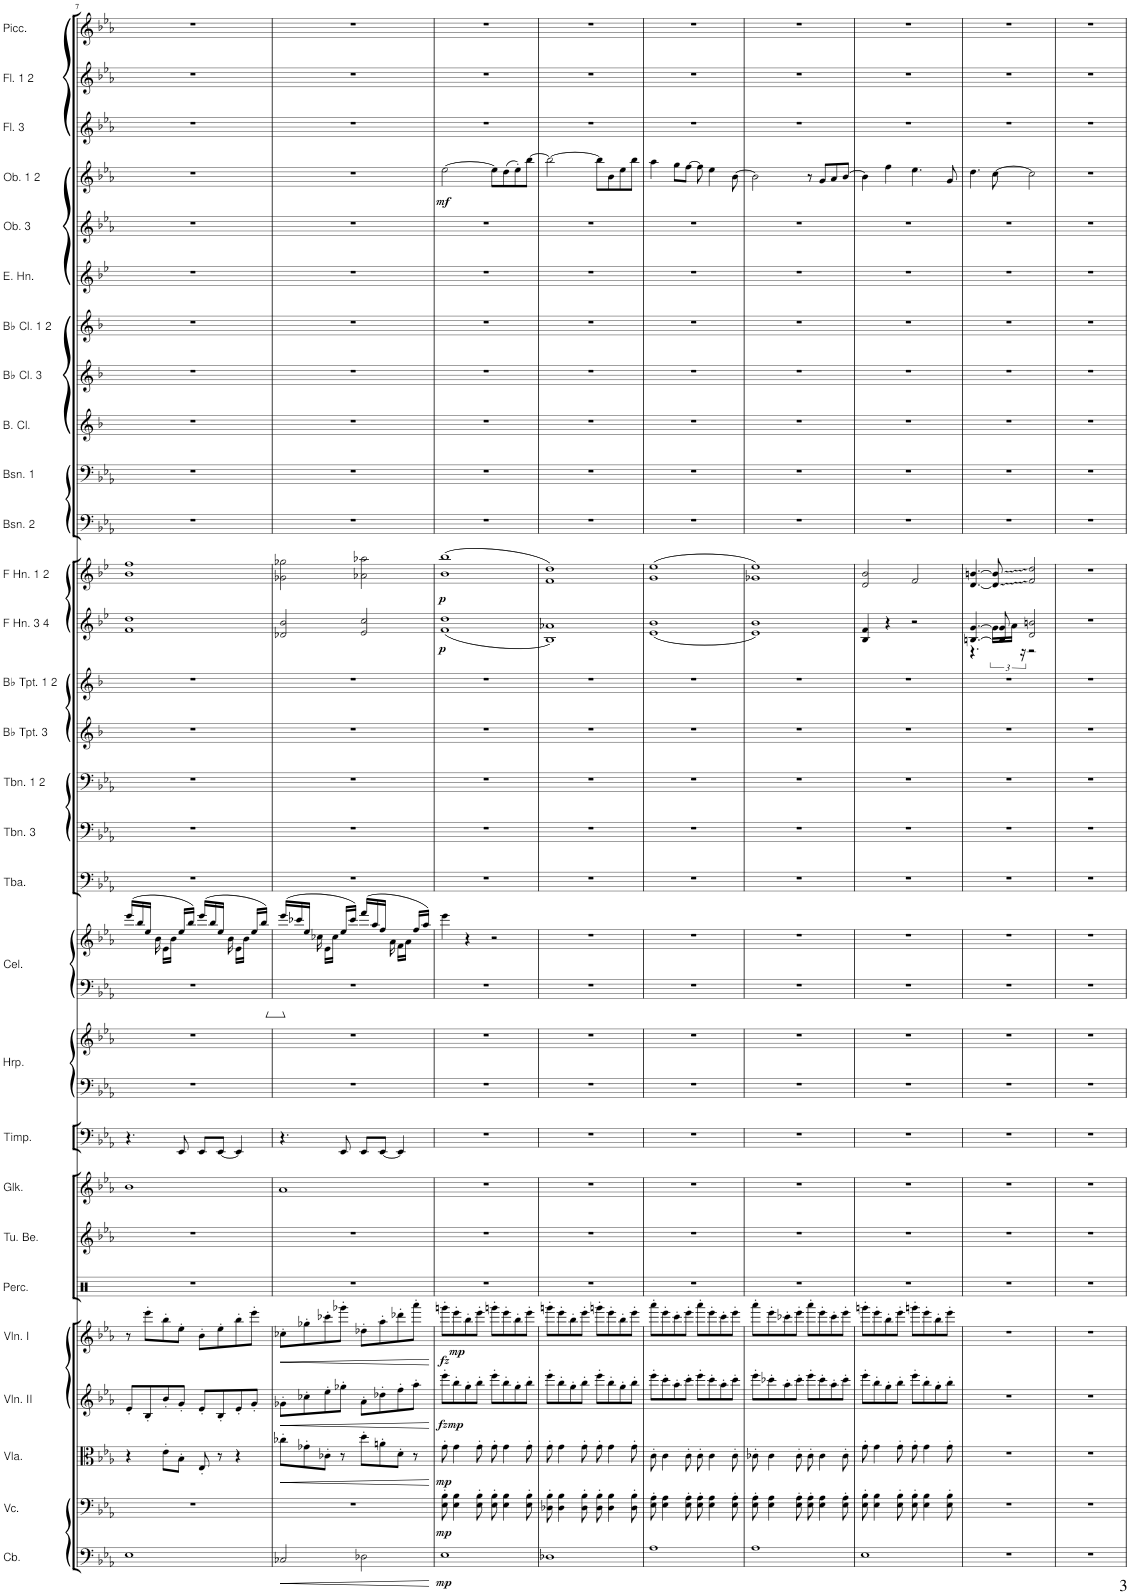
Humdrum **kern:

**kern	**dynam	**kern	**dynam	**kern	**dynam	**kern	**dynam	**kern	**dynam	**kern	**kern	**kern	**kern	**kern	**kern	**kern	**kern	**kern	**kern	**kern	**kern	**kern	**kern	**dynam	**kern	**dynam	**kern	**kern	**kern	**kern	**kern	**kern	**kern	**kern	**dynam	**kern	**kern	**kern
*part29	*part29	*part28	*part28	*part27	*part27	*part26	*part26	*part25	*part25	*part24	*part23	*part22	*part21	*part20	*part20	*part19	*part19	*part18	*part17	*part16	*part15	*part14	*part13	*part13	*part12	*part12	*part11	*part10	*part9	*part8	*part7	*part6	*part5	*part4	*part4	*part3	*part2	*part1
*staff31	*staff31	*staff30	*staff30	*staff29	*staff29	*staff28	*staff28	*staff27	*staff27	*staff26	*staff25	*staff24	*staff23	*staff22	*staff21	*staff20	*staff19	*staff18	*staff17	*staff16	*staff15	*staff14	*staff13	*staff13	*staff12	*staff12	*staff11	*staff10	*staff9	*staff8	*staff7	*staff6	*staff5	*staff4	*staff4	*staff3	*staff2	*staff1
*I"Contrabasse	*	*I"Violoncello	*	*I"Viola	*	*I"Violin II	*	*I"Violin I	*	*I"Percussion	*I"Tubular Bells	*I"Glockenspiel	*I"Timpani	*I"Harp	*	*I"Piano/Celesta	*	*I"Tuba	*I"Trombone 3	*I"Trombone 1 2	*I"Bb Trumpet 3	*I"Bb Trumpet 1 2	*I"F Horn 3 4	*	*I"F Horn 1 2	*	*I"Bassoon 2	*I"Bassoon 1	*I"Bass Clarinet	*I"Bb Clarinet 3	*I"Bb Clarinet 1 2	*I"English Horn	*I"Oboe 3	*I"Oboe 1 2	*	*I"Flute 3	*I"Flute 1 2	*I"Piccolo
*I'Cb.	*	*I'Vc.	*	*I'Vla.	*	*I'Vln. II	*	*I'Vln. I	*	*I'Perc.	*I'Tu. Be.	*I'Glk.	*I'Timp.	*I'Hrp.	*	*I'Cel.	*	*I'Tba.	*I'Tbn. 3	*I'Tbn. 1 2	*I'Bb Tpt. 3	*I'Bb Tpt. 1 2	*I'F Hn. 3 4	*	*I'F Hn. 1 2	*	*I'Bsn. 2	*I'Bsn. 1	*I'B. Cl.	*I'Bb Cl. 3	*I'Bb Cl. 1 2	*I'E. Hn.	*I'Ob. 3	*I'Ob. 1 2	*	*I'Fl. 3	*I'Fl. 1 2	*I'Picc.
!!LO:PB:g=z
*clefF4	*	*clefF4	*	*clefC3	*	*clefG2	*	*clefG2	*	*clefX	*clefG2	*clefG2	*clefF4	*clefF4	*clefG2	*clefF4	*clefG2	*clefF4	*clefF4	*clefF4	*clefG2	*clefG2	*clefG2	*	*clefG2	*	*clefF4	*clefF4	*clefG2	*clefG2	*clefG2	*clefG2	*clefG2	*clefG2	*	*clefG2	*clefG2	*clefG2
*Trd7c12	*	*	*	*	*	*	*	*	*	*	*	*Trd-14c-24	*	*	*	*Trd-7c-12	*Trd-7c-12	*	*	*	*Trd1c2	*Trd1c2	*Trd4c7	*	*Trd4c7	*	*	*	*Trd8c14	*Trd1c2	*Trd1c2	*Trd4c7	*	*	*	*	*	*Trd-7c-12
*k[b-e-a-]	*	*k[b-e-a-]	*	*k[b-e-a-]	*	*k[b-e-a-]	*	*k[b-e-a-]	*	*k[]	*k[b-e-a-]	*k[b-e-a-]	*k[b-e-a-]	*k[b-e-a-]	*k[b-e-a-]	*k[b-e-a-]	*k[b-e-a-]	*k[b-e-a-]	*k[b-e-a-]	*k[b-e-a-]	*k[b-]	*k[b-]	*k[b-e-]	*	*k[b-e-]	*	*k[b-e-a-]	*k[b-e-a-]	*k[b-]	*k[b-]	*k[b-]	*k[b-e-]	*k[b-e-a-]	*k[b-e-a-]	*	*k[b-e-a-]	*k[b-e-a-]	*k[b-e-a-]
=7	=7	=7	=7	=7	=7	=7	=7	=7	=7	=7	=7	=7	=7	=7	=7	=7	=7	=7	=7	=7	=7	=7	=7	=7	=7	=7	=7	=7	=7	=7	=7	=7	=7	=7	=7	=7	=7	=7
1E-	.	1r	.	4r	.	8e-'/L	.	8r	.	1r	1r	1b-	4.r	1r	1r	1r	(16eee-/LL	1r	1r	1r	1r	1r	1f 1dd	.	1b- 1ff	.	1r	1r	1r	1r	1r	1r	1r	1r	.	1r	1r	1r
.	.	.	.	.	.	.	.	.	.	.	.	.	.	.	.	.	16bb-/	.	.	.	.	.	.	.	.	.	.	.	.	.	.	.	.	.	.	.	.	.
.	.	.	.	.	.	8B-'/	.	8eee-'\L	.	.	.	.	.	.	.	.	16ee-/JJ	.	.	.	.	.	.	.	.	.	.	.	.	.	.	.	.	.	.	.	.	.
.	.	.	.	.	.	.	.	.	.	.	.	.	.	.	.	.	16b-\	.	.	.	.	.	.	.	.	.	.	.	.	.	.	.	.	.	.	.	.	.
.	.	.	.	8e-'\L	.	8b-'/	.	8bb-'\	.	.	.	.	.	.	.	.	16e-\LL	.	.	.	.	.	.	.	.	.	.	.	.	.	.	.	.	.	.	.	.	.
.	.	.	.	.	.	.	.	.	.	.	.	.	.	.	.	.	16b-\JJ	.	.	.	.	.	.	.	.	.	.	.	.	.	.	.	.	.	.	.	.	.
.	.	.	.	8B-'\J	.	8g'/J	.	8ee-'\J	.	.	.	.	8EE-/	.	.	.	16ee-/LL	.	.	.	.	.	.	.	.	.	.	.	.	.	.	.	.	.	.	.	.	.
.	.	.	.	.	.	.	.	.	.	.	.	.	.	.	.	.	16bb-/JJ)	.	.	.	.	.	.	.	.	.	.	.	.	.	.	.	.	.	.	.	.	.
.	.	.	.	8E-'/	.	8e-'/L	.	8b-'\L	.	.	.	.	8EE-/L	.	.	.	(16eee-/LL	.	.	.	.	.	.	.	.	.	.	.	.	.	.	.	.	.	.	.	.	.
.	.	.	.	.	.	.	.	.	.	.	.	.	.	.	.	.	16bb-/	.	.	.	.	.	.	.	.	.	.	.	.	.	.	.	.	.	.	.	.	.
.	.	.	.	8r	.	8B-'/	.	8ee-'\	.	.	.	.	[8EE-/J	.	.	.	16ee-/JJ	.	.	.	.	.	.	.	.	.	.	.	.	.	.	.	.	.	.	.	.	.
.	.	.	.	.	.	.	.	.	.	.	.	.	.	.	.	.	16b-\	.	.	.	.	.	.	.	.	.	.	.	.	.	.	.	.	.	.	.	.	.
.	.	.	.	4r	.	8e-'/	.	8bb-'\	.	.	.	.	4EE-/]	.	.	.	16e-\LL	.	.	.	.	.	.	.	.	.	.	.	.	.	.	.	.	.	.	.	.	.
.	.	.	.	.	.	.	.	.	.	.	.	.	.	.	.	.	16b-\JJ	.	.	.	.	.	.	.	.	.	.	.	.	.	.	.	.	.	.	.	.	.
.	.	.	.	.	.	8g'/J	.	8eee-'\J	.	.	.	.	.	.	.	.	16ee-/LL	.	.	.	.	.	.	.	.	.	.	.	.	.	.	.	.	.	.	.	.	.
.	.	.	.	.	.	.	.	.	.	.	.	.	.	.	.	.	16bb-/JJ)	.	.	.	.	.	.	.	.	.	.	.	.	.	.	.	.	.	.	.	.	.
=8	=8	=8	=8	=8	=8	=8	=8	=8	=8	=8	=8	=8	=8	=8	=8	=8	=8	=8	=8	=8	=8	=8	=8	=8	=8	=8	=8	=8	=8	=8	=8	=8	=8	=8	=8	=8	=8	=8
!	!LO:HP:b	!	!	!	!LO:HP:b	!	!LO:HP:b	!	!LO:HP:b	!	!	!	!	!	!	!	!	!	!	!	!	!	!	!	!	!	!	!	!	!	!	!	!	!	!	!	!	!
2C-X/	<	1r	.	8cc-X'\L	<	8g-X'\L	<	8cc-X'\L	<	1r	1r	1a-	4.r	1r	1r	1r	(16eee-/LL	1r	1r	1r	1r	1r	2d-X/ 2b-/	.	2g-X\ 2gg-X\	.	1r	1r	1r	1r	1r	1r	1r	1r	.	1r	1r	1r
.	.	.	.	.	.	.	.	.	.	.	.	.	.	.	.	.	16ccc-X/	.	.	.	.	.	.	.	.	.	.	.	.	.	.	.	.	.	.	.	.	.
.	.	.	.	8g-X'\	.	8cc-X'\	.	8gg-X'\	.	.	.	.	.	.	.	.	16ee-/JJ	.	.	.	.	.	.	.	.	.	.	.	.	.	.	.	.	.	.	.	.	.
.	.	.	.	.	.	.	.	.	.	.	.	.	.	.	.	.	16cc-X\	.	.	.	.	.	.	.	.	.	.	.	.	.	.	.	.	.	.	.	.	.
.	.	.	.	8c-X'\J	.	8ee-'\	.	8ccc-X'\	.	.	.	.	.	.	.	.	16e-\LL	.	.	.	.	.	.	.	.	.	.	.	.	.	.	.	.	.	.	.	.	.
.	.	.	.	.	.	.	.	.	.	.	.	.	.	.	.	.	16cc-\JJ	.	.	.	.	.	.	.	.	.	.	.	.	.	.	.	.	.	.	.	.	.
.	.	.	.	8r	.	8gg-X'\J	.	8ggg-X'\J	.	.	.	.	8EE-/	.	.	.	16ee-/LL	.	.	.	.	.	.	.	.	.	.	.	.	.	.	.	.	.	.	.	.	.
.	.	.	.	.	.	.	.	.	.	.	.	.	.	.	.	.	16ccc-/JJ)	.	.	.	.	.	.	.	.	.	.	.	.	.	.	.	.	.	.	.	.	.
2D-X\	.	.	.	8dd'\L	.	8a-'\L	.	8dd-X'\L	.	.	.	.	8EE-/L	.	.	.	(16fff/LL	.	.	.	.	.	2e-/ 2cc/	.	2a-X\ 2aa-X\	.	.	.	.	.	.	.	.	.	.	.	.	.
.	.	.	.	.	.	.	.	.	.	.	.	.	.	.	.	.	16aa-/	.	.	.	.	.	.	.	.	.	.	.	.	.	.	.	.	.	.	.	.	.
.	.	.	.	8an'\	.	8dd-X'\	.	8aa-'\	.	.	.	.	[8EE-/J	.	.	.	16ff/JJ	.	.	.	.	.	.	.	.	.	.	.	.	.	.	.	.	.	.	.	.	.
.	.	.	.	.	.	.	.	.	.	.	.	.	.	.	.	.	16a-\	.	.	.	.	.	.	.	.	.	.	.	.	.	.	.	.	.	.	.	.	.
.	.	.	.	8d'\J	.	8ff'\	.	8ddd-X'\	.	.	.	.	4EE-/]	.	.	.	16f\LL	.	.	.	.	.	.	.	.	.	.	.	.	.	.	.	.	.	.	.	.	.
.	.	.	.	.	.	.	.	.	.	.	.	.	.	.	.	.	16a-\JJ	.	.	.	.	.	.	.	.	.	.	.	.	.	.	.	.	.	.	.	.	.
.	.	.	.	8r	.	8aa-'\J	.	8aaa-'\J	.	.	.	.	.	.	.	.	16ff/LL	.	.	.	.	.	.	.	.	.	.	.	.	.	.	.	.	.	.	.	.	.
.	.	.	.	.	.	.	.	.	.	.	.	.	.	.	.	.	16aa-/JJ)	.	.	.	.	.	.	.	.	.	.	.	.	.	.	.	.	.	.	.	.	.
.	[	.	.	.	[	.	[	.	[	.	.	.	.	.	.	.	.	.	.	.	.	.	.	.	.	.	.	.	.	.	.	.	.	.	.	.	.	.
=9	=9	=9	=9	=9	=9	=9	=9	=9	=9	=9	=9	=9	=9	=9	=9	=9	=9	=9	=9	=9	=9	=9	=9	=9	=9	=9	=9	=9	=9	=9	=9	=9	=9	=9	=9	=9	=9	=9
!	!LO:DY:b	!	!LO:DY:b	!	!LO:DY:b	!	!LO:DY:b	!	!LO:DY:b	!	!	!	!	!	!	!	!	!	!	!	!	!	!	!LO:DY:b	!	!LO:DY:b	!	!	!	!	!	!	!	!	!LO:DY:b	!	!	!
1E-	mp	8E-\' 8B-\'	mp	8g'\	mp	8eee-'\L	fz	8gggn'\L	fz	1r	1r	1r	1r	1r	1r	1r	4eee-\	1r	1r	1r	1r	1r	(1f 1dd	p	(1b- 1bb-	p	1r	1r	1r	1r	1r	1r	1r	[2ee-\	mf	1r	1r	1r
!	!	!	!	!	!	!	!LO:DY:b	!	!LO:DY:b	!	!	!	!	!	!	!	!	!	!	!	!	!	!	!	!	!	!	!	!	!	!	!	!	!	!	!	!	!
.	.	4E-\ 4B-\	.	4g\	.	8bb-'\	mp	8eee-'\	mp	.	.	.	.	.	.	.	.	.	.	.	.	.	.	.	.	.	.	.	.	.	.	.	.	.	.	.	.	.
.	.	.	.	.	.	8gg'\	.	8bb-'\	.	.	.	.	.	.	.	.	4r	.	.	.	.	.	.	.	.	.	.	.	.	.	.	.	.	.	.	.	.	.
.	.	8E-\' 8B-\'	.	8g'\	.	8bb-'\J	.	8eee-'\J	.	.	.	.	.	.	.	.	.	.	.	.	.	.	.	.	.	.	.	.	.	.	.	.	.	.	.	.	.	.
.	.	8E-\' 8B-\'	.	8g'\	.	8eee-'\L	.	8gggn'\L	.	.	.	.	.	.	.	.	2r	.	.	.	.	.	.	.	.	.	.	.	.	.	.	.	.	8ee-\L]	.	.	.	.
.	.	4E-\ 4B-\	.	4g\	.	8bb-'\	.	8eee-'\	.	.	.	.	.	.	.	.	.	.	.	.	.	.	.	.	.	.	.	.	.	.	.	.	.	(8dd\	.	.	.	.
.	.	.	.	.	.	8gg'\	.	8bb-'\	.	.	.	.	.	.	.	.	.	.	.	.	.	.	.	.	.	.	.	.	.	.	.	.	.	8ee-'\)	.	.	.	.
.	.	8E-\' 8B-\'	.	8g'\	.	8bb-'\J	.	8eee-'\J	.	.	.	.	.	.	.	.	.	.	.	.	.	.	.	.	.	.	.	.	.	.	.	.	.	[8bb-\J	.	.	.	.
=10	=10	=10	=10	=10	=10	=10	=10	=10	=10	=10	=10	=10	=10	=10	=10	=10	=10	=10	=10	=10	=10	=10	=10	=10	=10	=10	=10	=10	=10	=10	=10	=10	=10	=10	=10	=10	=10	=10
1D-X	.	8D-X\' 8B-\'	.	8g'\	.	8eee-'\L	.	8gggn'\L	.	1r	1r	1r	1r	1r	1r	1r	1r	1r	1r	1r	1r	1r	1B- 1a-X)	.	1f 1dd)	.	1r	1r	1r	1r	1r	1r	1r	2bb-\_	.	1r	1r	1r
.	.	4D-\ 4B-\	.	4g\	.	8bb-'\	.	8eee-'\	.	.	.	.	.	.	.	.	.	.	.	.	.	.	.	.	.	.	.	.	.	.	.	.	.	.	.	.	.	.
.	.	.	.	.	.	8gg'\	.	8bb-'\	.	.	.	.	.	.	.	.	.	.	.	.	.	.	.	.	.	.	.	.	.	.	.	.	.	.	.	.	.	.
.	.	8D-\' 8B-\'	.	8g'\	.	8bb-'\J	.	8eee-'\J	.	.	.	.	.	.	.	.	.	.	.	.	.	.	.	.	.	.	.	.	.	.	.	.	.	.	.	.	.	.
.	.	8D-\' 8B-\'	.	8g'\	.	8eee-'\L	.	8gggn'\L	.	.	.	.	.	.	.	.	.	.	.	.	.	.	.	.	.	.	.	.	.	.	.	.	.	8bb-\L]	.	.	.	.
.	.	4D-\ 4B-\	.	4g\	.	8bb-'\	.	8eee-'\	.	.	.	.	.	.	.	.	.	.	.	.	.	.	.	.	.	.	.	.	.	.	.	.	.	8b-\	.	.	.	.
.	.	.	.	.	.	8gg'\	.	8bb-'\	.	.	.	.	.	.	.	.	.	.	.	.	.	.	.	.	.	.	.	.	.	.	.	.	.	8ee-\	.	.	.	.
.	.	8D-\' 8B-\'	.	8g'\	.	8bb-'\J	.	8eee-'\J	.	.	.	.	.	.	.	.	.	.	.	.	.	.	.	.	.	.	.	.	.	.	.	.	.	8bb-\J	.	.	.	.
=11	=11	=11	=11	=11	=11	=11	=11	=11	=11	=11	=11	=11	=11	=11	=11	=11	=11	=11	=11	=11	=11	=11	=11	=11	=11	=11	=11	=11	=11	=11	=11	=11	=11	=11	=11	=11	=11	=11
1A-	.	8E-\' 8A-\'	.	8c'\	.	8eee-'\L	.	8aaa-'\L	.	1r	1r	1r	1r	1r	1r	1r	1r	1r	1r	1r	1r	1r	(1e- 1b-	.	(1g 1ee-	.	1r	1r	1r	1r	1r	1r	1r	4aa-\	.	1r	1r	1r
.	.	4E-\ 4A-\	.	4c\	.	8ccc'\	.	8eee-'\	.	.	.	.	.	.	.	.	.	.	.	.	.	.	.	.	.	.	.	.	.	.	.	.	.	.	.	.	.	.
.	.	.	.	.	.	8aa-'\	.	8ccc'\	.	.	.	.	.	.	.	.	.	.	.	.	.	.	.	.	.	.	.	.	.	.	.	.	.	8gg\L	.	.	.	.
.	.	8E-\' 8A-\'	.	8c'\	.	8ccc'\J	.	8eee-'\J	.	.	.	.	.	.	.	.	.	.	.	.	.	.	.	.	.	.	.	.	.	.	.	.	.	[8ff\J	.	.	.	.
.	.	8E-\' 8A-\'	.	8c'\	.	8eee-'\L	.	8aaa-'\L	.	.	.	.	.	.	.	.	.	.	.	.	.	.	.	.	.	.	.	.	.	.	.	.	.	8ff\]	.	.	.	.
.	.	4E-\ 4A-\	.	4c\	.	8ccc'\	.	8eee-'\	.	.	.	.	.	.	.	.	.	.	.	.	.	.	.	.	.	.	.	.	.	.	.	.	.	4ee-\	.	.	.	.
.	.	.	.	.	.	8aa-'\	.	8ccc'\	.	.	.	.	.	.	.	.	.	.	.	.	.	.	.	.	.	.	.	.	.	.	.	.	.	.	.	.	.	.
.	.	8E-\' 8A-\'	.	8c'\	.	8ccc'\J	.	8eee-'\J	.	.	.	.	.	.	.	.	.	.	.	.	.	.	.	.	.	.	.	.	.	.	.	.	.	[8b-\	.	.	.	.
=12	=12	=12	=12	=12	=12	=12	=12	=12	=12	=12	=12	=12	=12	=12	=12	=12	=12	=12	=12	=12	=12	=12	=12	=12	=12	=12	=12	=12	=12	=12	=12	=12	=12	=12	=12	=12	=12	=12
1A-	.	8E-\' 8A-\'	.	8c-X'\	.	8eee-'\L	.	8aaa-'\L	.	1r	1r	1r	1r	1r	1r	1r	1r	1r	1r	1r	1r	1r	1e- 1b-)	.	1g-X 1ee-)	.	1r	1r	1r	1r	1r	1r	1r	2b-\]	.	1r	1r	1r
.	.	4E-\ 4A-\	.	4c-\	.	8ccc-X'\	.	8eee-'\	.	.	.	.	.	.	.	.	.	.	.	.	.	.	.	.	.	.	.	.	.	.	.	.	.	.	.	.	.	.
.	.	.	.	.	.	8aa-'\	.	8ccc-X'\	.	.	.	.	.	.	.	.	.	.	.	.	.	.	.	.	.	.	.	.	.	.	.	.	.	.	.	.	.	.
.	.	8E-\' 8A-\'	.	8c-'\	.	8ccc-'\J	.	8eee-'\J	.	.	.	.	.	.	.	.	.	.	.	.	.	.	.	.	.	.	.	.	.	.	.	.	.	.	.	.	.	.
.	.	8E-\' 8A-\'	.	8c-'\	.	8eee-'\L	.	8aaa-'\L	.	.	.	.	.	.	.	.	.	.	.	.	.	.	.	.	.	.	.	.	.	.	.	.	.	8r	.	.	.	.
.	.	4E-\ 4A-\	.	4c-\	.	8ccc-'\	.	8eee-'\	.	.	.	.	.	.	.	.	.	.	.	.	.	.	.	.	.	.	.	.	.	.	.	.	.	8g/L	.	.	.	.
.	.	.	.	.	.	8aa-'\	.	8ccc-'\	.	.	.	.	.	.	.	.	.	.	.	.	.	.	.	.	.	.	.	.	.	.	.	.	.	8a-/	.	.	.	.
.	.	8E-\' 8A-\'	.	8c-'\	.	8ccc-'\J	.	8eee-'\J	.	.	.	.	.	.	.	.	.	.	.	.	.	.	.	.	.	.	.	.	.	.	.	.	.	[8b-/J	.	.	.	.
=13	=13	=13	=13	=13	=13	=13	=13	=13	=13	=13	=13	=13	=13	=13	=13	=13	=13	=13	=13	=13	=13	=13	=13	=13	=13	=13	=13	=13	=13	=13	=13	=13	=13	=13	=13	=13	=13	=13
1E-	.	8E-\' 8B-\'	.	8g'\	.	8eee-'\L	.	8gggn'\L	.	1r	1r	1r	1r	1r	1r	1r	1r	1r	1r	1r	1r	1r	4B-/ 4f/	.	2d/ 2b-/	.	1r	1r	1r	1r	1r	1r	1r	4b-\]	.	1r	1r	1r
.	.	4E-\ 4B-\	.	4g\	.	8bb-'\	.	8eee-'\	.	.	.	.	.	.	.	.	.	.	.	.	.	.	.	.	.	.	.	.	.	.	.	.	.	.	.	.	.	.
.	.	.	.	.	.	8gg'\	.	8bb-'\	.	.	.	.	.	.	.	.	.	.	.	.	.	.	4r	.	.	.	.	.	.	.	.	.	.	4ff\	.	.	.	.
.	.	8E-\' 8B-\'	.	8g'\	.	8bb-'\J	.	8eee-'\J	.	.	.	.	.	.	.	.	.	.	.	.	.	.	.	.	.	.	.	.	.	.	.	.	.	.	.	.	.	.
.	.	8E-\' 8B-\'	.	8g'\	.	8eee-'\L	.	8gggn'\L	.	.	.	.	.	.	.	.	.	.	.	.	.	.	2r	.	2f/	.	.	.	.	.	.	.	.	4.ee-\	.	.	.	.
.	.	4E-\ 4B-\	.	4g\	.	8bb-'\	.	8eee-'\	.	.	.	.	.	.	.	.	.	.	.	.	.	.	.	.	.	.	.	.	.	.	.	.	.	.	.	.	.	.
.	.	.	.	.	.	8gg'\	.	8bb-'\	.	.	.	.	.	.	.	.	.	.	.	.	.	.	.	.	.	.	.	.	.	.	.	.	.	.	.	.	.	.
.	.	8E-\' 8B-\'	.	8g'\	.	8bb-'\J	.	8eee-'\J	.	.	.	.	.	.	.	.	.	.	.	.	.	.	.	.	.	.	.	.	.	.	.	.	.	8g/	.	.	.	.
=14	=14	=14	=14	=14	=14	=14	=14	=14	=14	=14	=14	=14	=14	=14	=14	=14	=14	=14	=14	=14	=14	=14	=14	=14	=14	=14	=14	=14	=14	=14	=14	=14	=14	=14	=14	=14	=14	=14
*	*	*	*	*	*	*	*	*	*	*	*	*	*	*	*	*	*	*	*	*	*	*	*^	*	*^	*	*	*	*	*	*	*	*	*	*	*	*	*
1r	.	1r	.	1r	.	1r	.	1r	.	1r	1r	1r	1r	1r	1r	1r	1r	1r	1r	1r	1r	1r	[4.Bn/ [4.g/	4.r	.	[4.d/ [4.bn/	4.ryy	.	1r	1r	1r	1r	1r	1r	1r	4.dd\	.	1r	1r	1r
*	*	*	*	*	*	*	*	*	*	*	*	*	*	*	*	*	*	*	*	*	*	*	*	*	*	*	*Xbrackettup	*	*	*	*	*	*	*	*	*	*	*	*	*
.	.	.	.	.	.	.	.	.	.	.	.	.	.	.	.	.	.	.	.	.	.	.	8B/] 8g/]	24g\LL	.	8d/] 8b/]	24d 24bLL	.	.	.	.	.	.	.	.	[8cc\	.	.	.	.
.	.	.	.	.	.	.	.	.	.	.	.	.	.	.	.	.	.	.	.	.	.	.	.	24a\JJ	.	.	24e- 24cc	.	.	.	.	.	.	.	.	.	.	.	.	.
.	.	.	.	.	.	.	.	.	.	.	.	.	.	.	.	.	.	.	.	.	.	.	.	24r	.	.	24en 24cc#XJJ	.	.	.	.	.	.	.	.	.	.	.	.	.
.	.	.	.	.	.	.	.	.	.	.	.	.	.	.	.	.	.	.	.	.	.	.	2d/ 2bn/	2r	.	2f/ 2dd/	2ryy	.	.	.	.	.	.	.	.	2cc\]	.	.	.	.
*	*	*	*	*	*	*	*	*	*	*	*	*	*	*	*	*	*	*	*	*	*	*	*v	*v	*	*	*	*	*	*	*	*	*	*	*	*	*	*	*	*
*	*	*	*	*	*	*	*	*	*	*	*	*	*	*	*	*	*	*	*	*	*	*	*	*	*v	*v	*	*	*	*	*	*	*	*	*	*	*	*	*
=15	=15	=15	=15	=15	=15	=15	=15	=15	=15	=15	=15	=15	=15	=15	=15	=15	=15	=15	=15	=15	=15	=15	=15	=15	=15	=15	=15	=15	=15	=15	=15	=15	=15	=15	=15	=15	=15	=15
1r	.	1r	.	1r	.	1r	.	1r	.	1r	1r	1r	1r	1r	1r	1r	1r	1r	1r	1r	1r	1r	1r	.	1r	.	1r	1r	1r	1r	1r	1r	1r	1r	.	1r	1r	1r
=	=	=	=	=	=	=	=	=	=	=	=	=	=	=	=	=	=	=	=	=	=	=	=	=	=	=	=	=	=	=	=	=	=	=	=	=	=	=
*-	*-	*-	*-	*-	*-	*-	*-	*-	*-	*-	*-	*-	*-	*-	*-	*-	*-	*-	*-	*-	*-	*-	*-	*-	*-	*-	*-	*-	*-	*-	*-	*-	*-	*-	*-	*-	*-	*-
